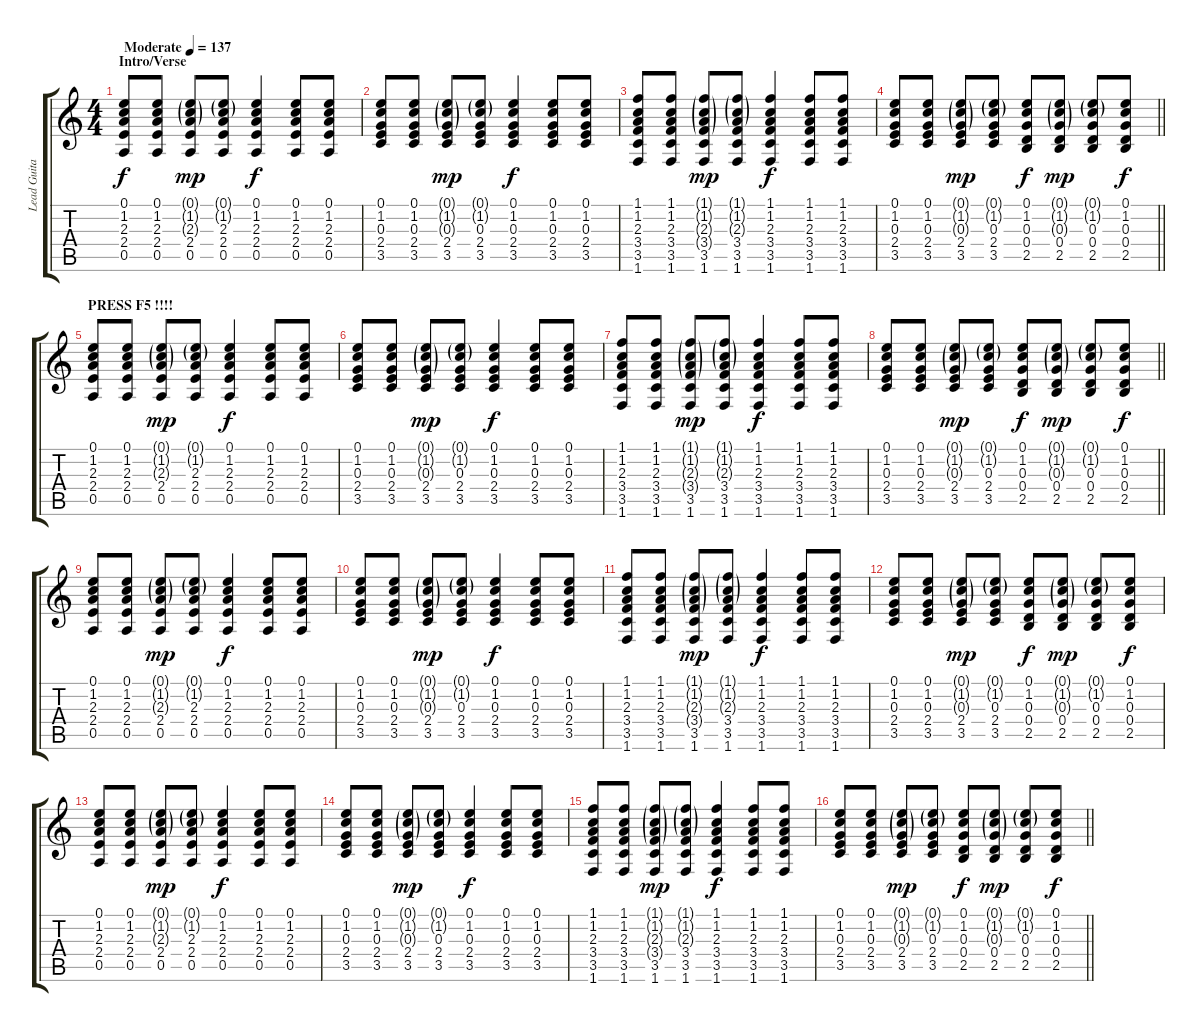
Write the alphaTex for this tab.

\track ("Lead Guitar" "Lead Guita") {instrument acousticguitarsteel}
\staff {score tabs}
\tuning (E4 B3 G3 D3 A2 E2) {hide}
\ts (4 4)
\section ("" "Intro/Verse")
\tempo (137 "Moderate")
\clef g2
\ks c
(0.1 1.2 2.3 2.4 0.5).8{dy f instrument acousticguitarsteel} (0.1 1.2 2.3 2.4 0.5).8 (0.1{g} 1.2{g} 2.3{g} 2.4 0.5).8{dy mp} (0.1{g} 1.2{g} 2.3 2.4 0.5).8 (0.1 1.2 2.3 2.4 0.5).4{dy f} (0.1 1.2 2.3 2.4 0.5).8 (0.1 1.2 2.3 2.4 0.5).8 |
(0.1 1.2 0.3 2.4 3.5).8 (0.1 1.2 0.3 2.4 3.5).8 (0.1{g} 1.2{g} 0.3{g} 2.4 3.5).8{dy mp} (0.1{g} 1.2{g} 0.3 2.4 3.5).8 (0.1 1.2 0.3 2.4 3.5).4{dy f} (0.1 1.2 0.3 2.4 3.5).8 (0.1 1.2 0.3 2.4 3.5).8 |
(1.1 1.2 2.3 3.4 3.5 1.6).8 (1.1 1.2 2.3 3.4 3.5 1.6).8 (1.1{g} 1.2{g} 2.3{g} 3.4{g} 3.5 1.6).8{dy mp} (1.1{g} 1.2{g} 2.3{g} 3.4 3.5 1.6).8 (1.1 1.2 2.3 3.4 3.5 1.6).4{dy f} (1.1 1.2 2.3 3.4 3.5 1.6).8 (1.1 1.2 2.3 3.4 3.5 1.6).8 |
\barLineRight lightlight
(0.1 1.2 0.3 2.4 3.5).8 (0.1 1.2 0.3 2.4 3.5).8 (0.1{g} 1.2{g} 0.3{g} 2.4 3.5).8{dy mp} (0.1{g} 1.2{g} 0.3 2.4 3.5).8 (0.1 1.2 0.3 0.4 2.5).8{dy f} (0.1{g} 1.2{g} 0.3{g} 0.4 2.5).8{dy mp} (0.1{g} 1.2{g} 0.3 0.4 2.5).8 (0.1 1.2 0.3 0.4 2.5).8{dy f} |
\section ("" "PRESS F5 !!!!")
(0.1 1.2 2.3 2.4 0.5).8 (0.1 1.2 2.3 2.4 0.5).8 (0.1{g} 1.2{g} 2.3{g} 2.4 0.5).8{dy mp} (0.1{g} 1.2{g} 2.3 2.4 0.5).8 (0.1 1.2 2.3 2.4 0.5).4{dy f} (0.1 1.2 2.3 2.4 0.5).8 (0.1 1.2 2.3 2.4 0.5).8 |
(0.1 1.2 0.3 2.4 3.5).8 (0.1 1.2 0.3 2.4 3.5).8 (0.1{g} 1.2{g} 0.3{g} 2.4 3.5).8{dy mp} (0.1{g} 1.2{g} 0.3 2.4 3.5).8 (0.1 1.2 0.3 2.4 3.5).4{dy f} (0.1 1.2 0.3 2.4 3.5).8 (0.1 1.2 0.3 2.4 3.5).8 |
(1.1 1.2 2.3 3.4 3.5 1.6).8 (1.1 1.2 2.3 3.4 3.5 1.6).8 (1.1{g} 1.2{g} 2.3{g} 3.4{g} 3.5 1.6).8{dy mp} (1.1{g} 1.2{g} 2.3{g} 3.4 3.5 1.6).8 (1.1 1.2 2.3 3.4 3.5 1.6).4{dy f} (1.1 1.2 2.3 3.4 3.5 1.6).8 (1.1 1.2 2.3 3.4 3.5 1.6).8 |
\barLineRight lightlight
(0.1 1.2 0.3 2.4 3.5).8 (0.1 1.2 0.3 2.4 3.5).8 (0.1{g} 1.2{g} 0.3{g} 2.4 3.5).8{dy mp} (0.1{g} 1.2{g} 0.3 2.4 3.5).8 (0.1 1.2 0.3 0.4 2.5).8{dy f} (0.1{g} 1.2{g} 0.3{g} 0.4 2.5).8{dy mp} (0.1{g} 1.2{g} 0.3 0.4 2.5).8 (0.1 1.2 0.3 0.4 2.5).8{dy f} |
\section ("" "")
(0.1 1.2 2.3 2.4 0.5).8 (0.1 1.2 2.3 2.4 0.5).8 (0.1{g} 1.2{g} 2.3{g} 2.4 0.5).8{dy mp} (0.1{g} 1.2{g} 2.3 2.4 0.5).8 (0.1 1.2 2.3 2.4 0.5).4{dy f} (0.1 1.2 2.3 2.4 0.5).8 (0.1 1.2 2.3 2.4 0.5).8 |
(0.1 1.2 0.3 2.4 3.5).8 (0.1 1.2 0.3 2.4 3.5).8 (0.1{g} 1.2{g} 0.3{g} 2.4 3.5).8{dy mp} (0.1{g} 1.2{g} 0.3 2.4 3.5).8 (0.1 1.2 0.3 2.4 3.5).4{dy f} (0.1 1.2 0.3 2.4 3.5).8 (0.1 1.2 0.3 2.4 3.5).8 |
(1.1 1.2 2.3 3.4 3.5 1.6).8 (1.1 1.2 2.3 3.4 3.5 1.6).8 (1.1{g} 1.2{g} 2.3{g} 3.4{g} 3.5 1.6).8{dy mp} (1.1{g} 1.2{g} 2.3{g} 3.4 3.5 1.6).8 (1.1 1.2 2.3 3.4 3.5 1.6).4{dy f} (1.1 1.2 2.3 3.4 3.5 1.6).8 (1.1 1.2 2.3 3.4 3.5 1.6).8 |
(0.1 1.2 0.3 2.4 3.5).8 (0.1 1.2 0.3 2.4 3.5).8 (0.1{g} 1.2{g} 0.3{g} 2.4 3.5).8{dy mp} (0.1{g} 1.2{g} 0.3 2.4 3.5).8 (0.1 1.2 0.3 0.4 2.5).8{dy f} (0.1{g} 1.2{g} 0.3{g} 0.4 2.5).8{dy mp} (0.1{g} 1.2{g} 0.3 0.4 2.5).8 (0.1 1.2 0.3 0.4 2.5).8{dy f} |
(0.1 1.2 2.3 2.4 0.5).8 (0.1 1.2 2.3 2.4 0.5).8 (0.1{g} 1.2{g} 2.3{g} 2.4 0.5).8{dy mp} (0.1{g} 1.2{g} 2.3 2.4 0.5).8 (0.1 1.2 2.3 2.4 0.5).4{dy f} (0.1 1.2 2.3 2.4 0.5).8 (0.1 1.2 2.3 2.4 0.5).8 |
(0.1 1.2 0.3 2.4 3.5).8 (0.1 1.2 0.3 2.4 3.5).8 (0.1{g} 1.2{g} 0.3{g} 2.4 3.5).8{dy mp} (0.1{g} 1.2{g} 0.3 2.4 3.5).8 (0.1 1.2 0.3 2.4 3.5).4{dy f} (0.1 1.2 0.3 2.4 3.5).8 (0.1 1.2 0.3 2.4 3.5).8 |
(1.1 1.2 2.3 3.4 3.5 1.6).8 (1.1 1.2 2.3 3.4 3.5 1.6).8 (1.1{g} 1.2{g} 2.3{g} 3.4{g} 3.5 1.6).8{dy mp} (1.1{g} 1.2{g} 2.3{g} 3.4 3.5 1.6).8 (1.1 1.2 2.3 3.4 3.5 1.6).4{dy f} (1.1 1.2 2.3 3.4 3.5 1.6).8 (1.1 1.2 2.3 3.4 3.5 1.6).8 |
\barLineRight lightlight
(0.1 1.2 0.3 2.4 3.5).8 (0.1 1.2 0.3 2.4 3.5).8 (0.1{g} 1.2{g} 0.3{g} 2.4 3.5).8{dy mp} (0.1{g} 1.2{g} 0.3 2.4 3.5).8 (0.1 1.2 0.3 0.4 2.5).8{dy f} (0.1{g} 1.2{g} 0.3{g} 0.4 2.5).8{dy mp} (0.1{g} 1.2{g} 0.3 0.4 2.5).8 (0.1 1.2 0.3 0.4 2.5).8{dy f}
